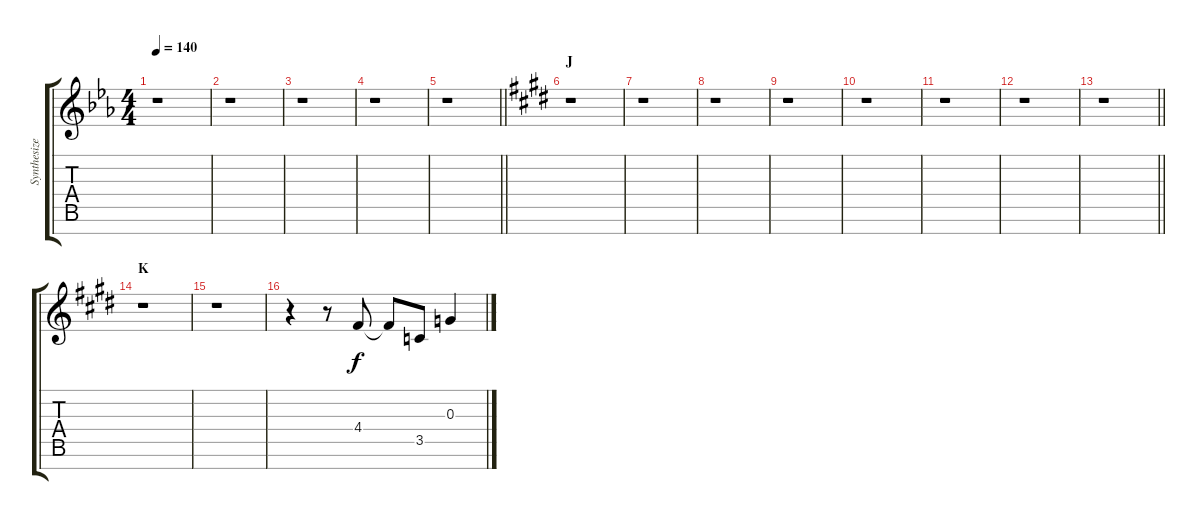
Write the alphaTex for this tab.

\track ("Synthesizer I" "Synthesize") {instrument lead1square}
\staff {score tabs}
\tuning (E5 B4 G4 D4 A3 E3 B2) {hide}
\ts (4 4)
\tempo 140
\clef g2
\ks eb
r.1{dy f} |
r.1 |
r.1 |
r.1 |
\barLineRight lightlight
r.1 |
\section ("" "J")
\ks e
r.1 |
r.1 |
r.1 |
r.1 |
r.1 |
r.1 |
r.1 |
\barLineRight lightlight
r.1 |
\section ("" "K")
r.1 |
r.1 |
r.4 r.8 4.4.8 4.4{t}.8 3.5.8 0.3.4
